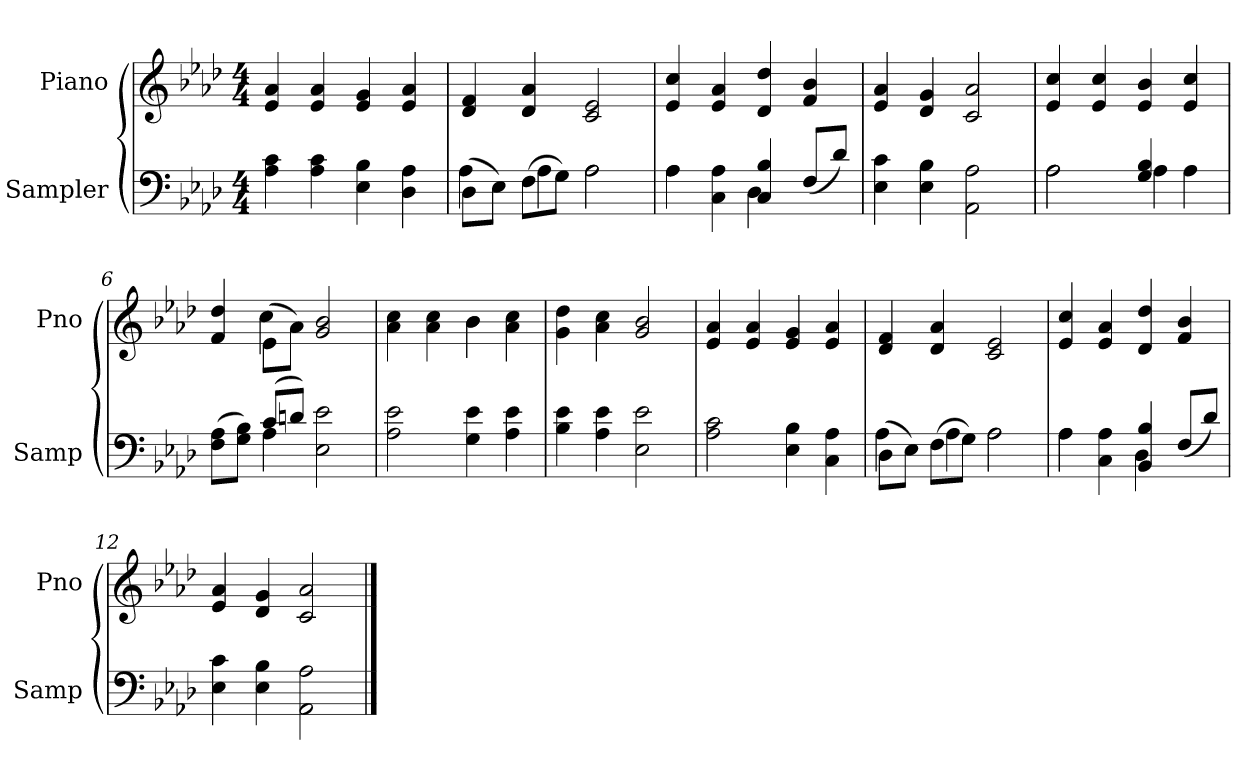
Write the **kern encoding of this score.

**kern	**kern
*part2	*part1
*staff2	*staff1
*I"Sampler	*I"Piano
*I'Samp	*I'Pno
*clefF4	*clefG2
*k[b-e-a-d-]	*k[b-e-a-d-]
*A-:	*A-:
*M4/4	*M4/4
=1	=1
4A- 4c	4e- 4a-
4A- 4c	4e- 4a-
4E- 4B-	4e- 4g
4D- 4A-	4e- 4a-
=2	=2
*^	*
(8D-\L	4A-	4d- 4f
8E-\J)	.	.
(8F\L	4A-	4d- 4a-
8G\J)	.	.
2A-\	2A-	2c 2e-
=3	=3	=3
4A-\	4A-	4e- 4cc
4C 4A-	4ryy	4e- 4a-
4C 4B-	4D-	4d- 4dd-
(8F/L	4ryy	4f 4b-
8d-/J)	.	.
*v	*v	*
=4	=4
4E- 4c	4e- 4a-
4E- 4B-	4d- 4g
2AA- 2A-	2c 2a-
=5	=5
*^	*
2A-\	2A-	4e- 4cc
.	.	4e- 4cc
4G 4B-	4A-	4e- 4b-
4A-\	4ryy	4e- 4cc
=6	=6	=6
*	*	*^
(8F\ 8A-\L	4ryy	4f 4dd-	4ryy
8G\ 8B-\J)	.	.	.
(8c/L	4A-	(8e-\L	4cc
8dn/J)	.	8a-\J)	.
2E- 2e-	2ryy	2g 2b-	2ryy
*v	*v	*	*
=7	=7	=7
2A- 2e-	4a- 4cc	2ryy
.	4a- 4cc	.
4G 4e-	4b-\	4b-
4A- 4e-	4a- 4cc	4ryy
*	*v	*v
=8	=8
4B- 4e-	4g 4dd-
4A- 4e-	4a- 4cc
2E- 2e-	2g 2b-
=9	=9
2A- 2c	4e- 4a-
.	4e- 4a-
4E- 4B-	4e- 4g
4C 4A-	4e- 4a-
=10	=10
*^	*
(8D-\L	4A-	4d- 4f
8E-\J)	.	.
(8F\L	4A-	4d- 4a-
8G\J)	.	.
2A-\	2A-	2c 2e-
=11	=11	=11
4A-\	4A-	4e- 4cc
4C 4A-	4ryy	4e- 4a-
4BB- 4B-	4D-	4d- 4dd-
(8F/L	4ryy	4f 4b-
8d-/J)	.	.
*v	*v	*
=12	=12
4E- 4c	4e- 4a-
4E- 4B-	4d- 4g
2AA- 2A-	2c 2a-
==	==
*-	*-
